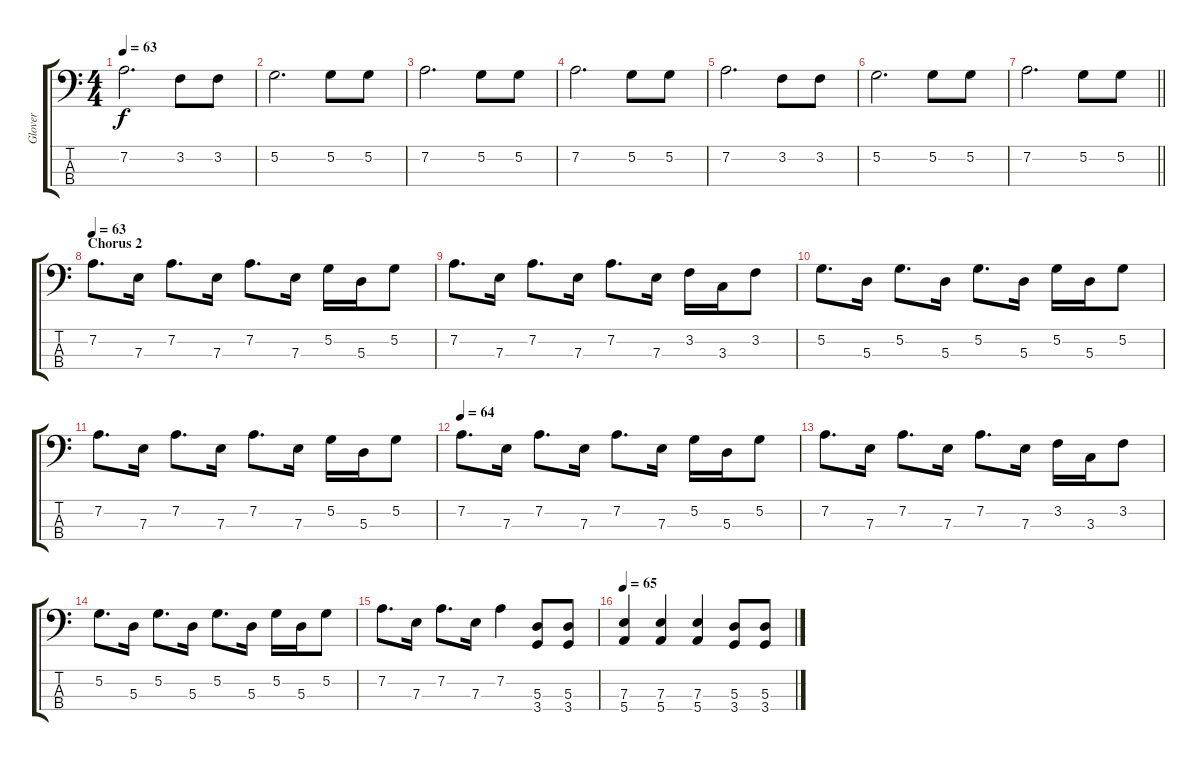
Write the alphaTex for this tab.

\track ("Glover" "Glover") {instrument electricbassfinger}
\staff {score tabs}
\tuning (G2 D2 A1 E1) {hide}
\ts (4 4)
\tempo 63
\clef f4
\ks c
7.2.2{d dy f} 3.2.8 3.2.8 |
5.2.2{d} 5.2.8 5.2.8 |
7.2.2{d} 5.2.8 5.2.8 |
7.2.2{d} 5.2.8 5.2.8 |
7.2.2{d} 3.2.8 3.2.8 |
5.2.2{d} 5.2.8 5.2.8 |
\barLineRight lightlight
7.2.2{d} 5.2.8 5.2.8 |
\section ("" "Chorus 2")
\tempo 63
7.2.8{d} 7.3.16 7.2.8{d} 7.3.16 7.2.8{d} 7.3.16 5.2.16 5.3.16 5.2.8 |
7.2.8{d} 7.3.16 7.2.8{d} 7.3.16 7.2.8{d} 7.3.16 3.2.16 3.3.16 3.2.8 |
5.2.8{d} 5.3.16 5.2.8{d} 5.3.16 5.2.8{d} 5.3.16 5.2.16 5.3.16 5.2.8 |
7.2.8{d} 7.3.16 7.2.8{d} 7.3.16 7.2.8{d} 7.3.16 5.2.16 5.3.16 5.2.8 |
\tempo 64
7.2.8{d} 7.3.16 7.2.8{d} 7.3.16 7.2.8{d} 7.3.16 5.2.16 5.3.16 5.2.8 |
7.2.8{d} 7.3.16 7.2.8{d} 7.3.16 7.2.8{d} 7.3.16 3.2.16 3.3.16 3.2.8 |
5.2.8{d} 5.3.16 5.2.8{d} 5.3.16 5.2.8{d} 5.3.16 5.2.16 5.3.16 5.2.8 |
7.2.8{d} 7.3.16 7.2.8{d} 7.3.16 7.2.4 (5.3 3.4).8 (5.3 3.4).8 |
\tempo 65
(7.3 5.4).4 (7.3 5.4).4 (7.3 5.4).4 (5.3 3.4).8 (5.3 3.4).8
